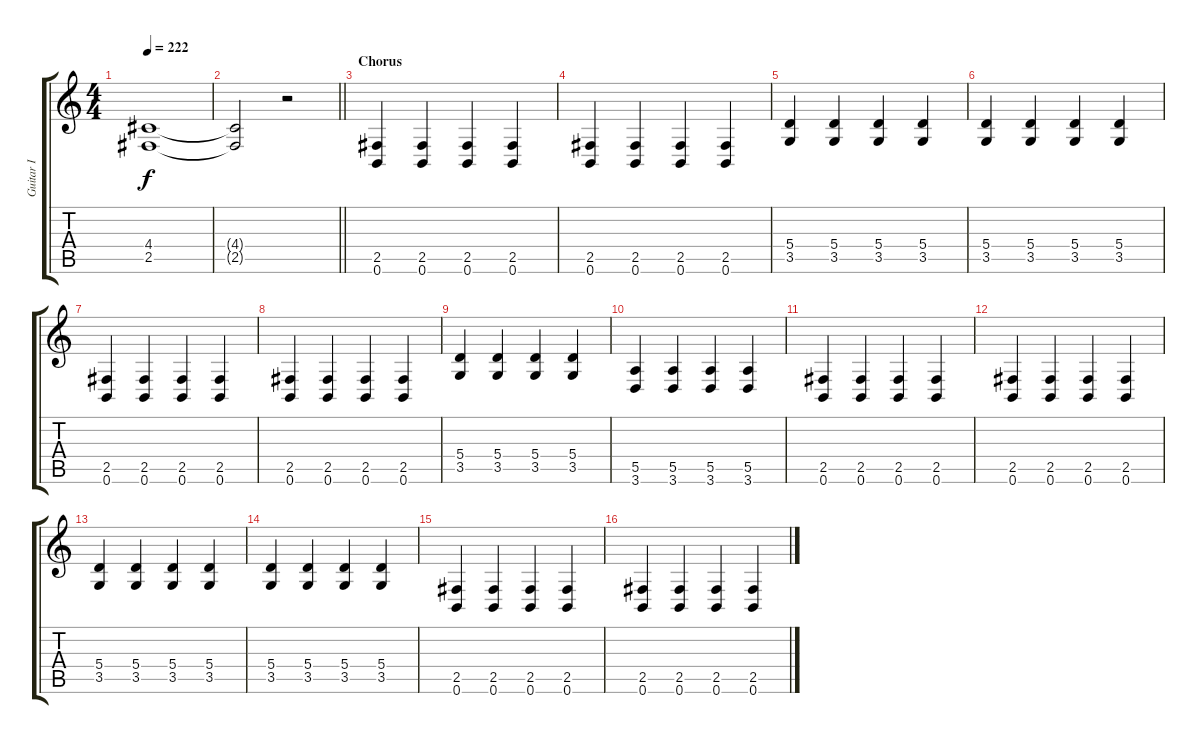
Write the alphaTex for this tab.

\track ("Guitar I" "Guitar I") {instrument distortionguitar}
\staff {score tabs}
\tuning (B3 Gb3 D3 A2 E2 B1) {hide}
\ts (4 4)
\tempo 222
\clef g2
\ks c
(4.4 2.5).1{dy f} |
\barLineRight lightlight
(4.4{t} 2.5{t}).2 r.2 |
\section ("" "Chorus")
(2.5 0.6).4 (2.5 0.6).4 (2.5 0.6).4 (2.5 0.6).4 |
(2.5 0.6).4 (2.5 0.6).4 (2.5 0.6).4 (2.5 0.6).4 |
(5.4 3.5).4 (5.4 3.5).4 (5.4 3.5).4 (5.4 3.5).4 |
(5.4 3.5).4 (5.4 3.5).4 (5.4 3.5).4 (5.4 3.5).4 |
(2.5 0.6).4 (2.5 0.6).4 (2.5 0.6).4 (2.5 0.6).4 |
(2.5 0.6).4 (2.5 0.6).4 (2.5 0.6).4 (2.5 0.6).4 |
(5.4 3.5).4 (5.4 3.5).4 (5.4 3.5).4 (5.4 3.5).4 |
(5.5 3.6).4 (5.5 3.6).4 (5.5 3.6).4 (5.5 3.6).4 |
(2.5 0.6).4 (2.5 0.6).4 (2.5 0.6).4 (2.5 0.6).4 |
(2.5 0.6).4 (2.5 0.6).4 (2.5 0.6).4 (2.5 0.6).4 |
(5.4 3.5).4 (5.4 3.5).4 (5.4 3.5).4 (5.4 3.5).4 |
(5.4 3.5).4 (5.4 3.5).4 (5.4 3.5).4 (5.4 3.5).4 |
(2.5 0.6).4 (2.5 0.6).4 (2.5 0.6).4 (2.5 0.6).4 |
(2.5 0.6).4 (2.5 0.6).4 (2.5 0.6).4 (2.5 0.6).4
